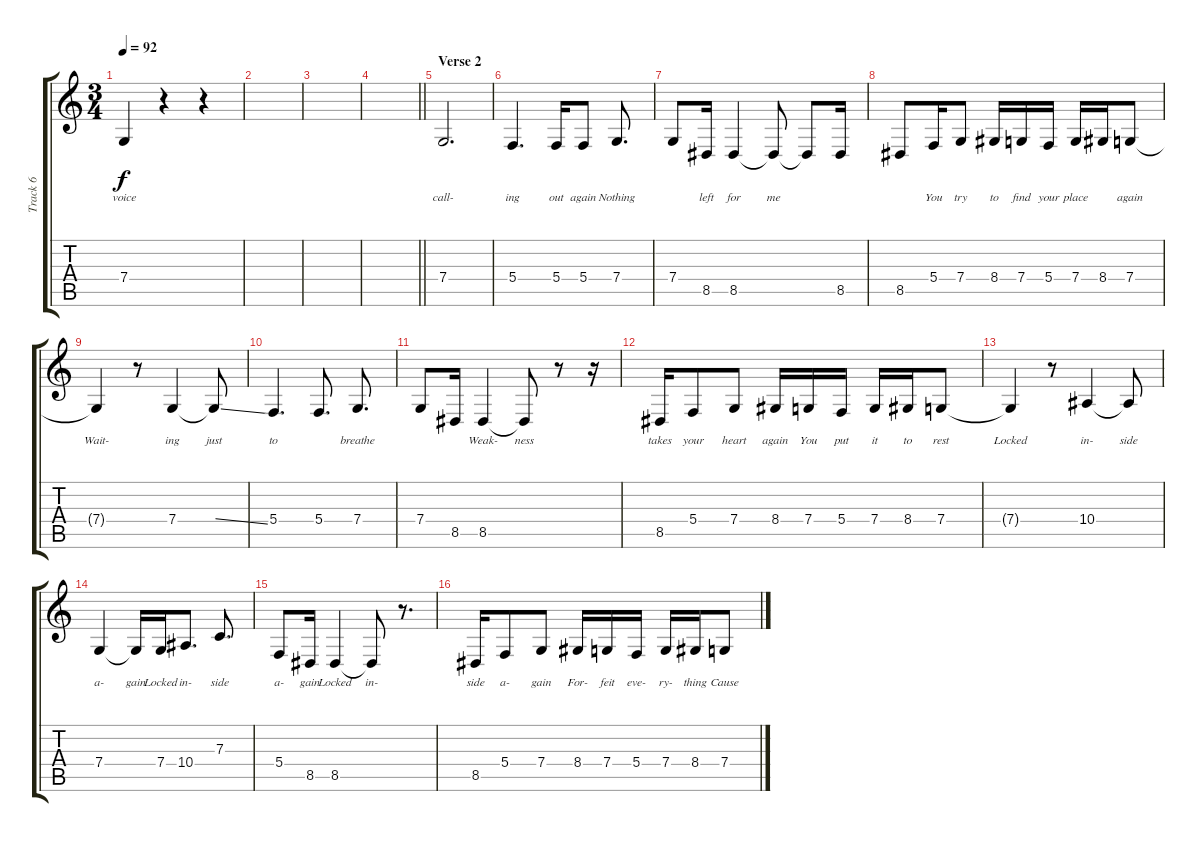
\track ("Track 6" "Track 6") {instrument clarinet}
\staff {score tabs}
\tuning (D4 A3 F3 C3 G2 C2) {hide}
\ts (3 4)
\tempo 92
\clef g2
\ks c
7.4{t}.4{lyrics (0 "voice") lyrics (1 "") lyrics (2 "") lyrics (3 "") lyrics (4 "") dy f} r.4 r.4 |
|
|
\barLineRight lightlight
|
\section ("" "Verse 2")
7.4.2{d lyrics (0 "call-") lyrics (1 "") lyrics (2 "") lyrics (3 "") lyrics (4 "")} |
5.4.4{d lyrics (0 "ing") lyrics (1 "") lyrics (2 "") lyrics (3 "") lyrics (4 "")} 5.4.16{lyrics (0 "out") lyrics (1 "") lyrics (2 "") lyrics (3 "") lyrics (4 "")} 5.4.8{lyrics (0 "again") lyrics (1 "") lyrics (2 "") lyrics (3 "") lyrics (4 "")} 7.4.8{d lyrics (0 "Nothing") lyrics (1 "") lyrics (2 "") lyrics (3 "") lyrics (4 "")} |
7.4.8{lyrics (0 "") lyrics (1 "") lyrics (2 "") lyrics (3 "") lyrics (4 "")} 8.5.16{lyrics (0 "left") lyrics (1 "") lyrics (2 "") lyrics (3 "") lyrics (4 "")} 8.5.4{lyrics (0 "for") lyrics (1 "") lyrics (2 "") lyrics (3 "") lyrics (4 "")} 8.5{t}.8{lyrics (0 "me") lyrics (1 "") lyrics (2 "") lyrics (3 "") lyrics (4 "")} 8.5{t}.8{lyrics (0 "") lyrics (1 "") lyrics (2 "") lyrics (3 "") lyrics (4 "")} 8.5.16{lyrics (0 "") lyrics (1 "") lyrics (2 "") lyrics (3 "") lyrics (4 "")} |
8.5.8{lyrics (0 "") lyrics (1 "") lyrics (2 "") lyrics (3 "") lyrics (4 "")} 5.4.16{lyrics (0 "You") lyrics (1 "") lyrics (2 "") lyrics (3 "") lyrics (4 "")} 7.4.8{lyrics (0 "try") lyrics (1 "") lyrics (2 "") lyrics (3 "") lyrics (4 "")} 8.4.16{lyrics (0 "to") lyrics (1 "") lyrics (2 "") lyrics (3 "") lyrics (4 "")} 7.4.16{lyrics (0 "find") lyrics (1 "") lyrics (2 "") lyrics (3 "") lyrics (4 "")} 5.4.16{lyrics (0 "your") lyrics (1 "") lyrics (2 "") lyrics (3 "") lyrics (4 "")} 7.4.16{lyrics (0 "place") lyrics (1 "") lyrics (2 "") lyrics (3 "") lyrics (4 "")} 8.4.16{lyrics (0 "") lyrics (1 "") lyrics (2 "") lyrics (3 "") lyrics (4 "")} 7.4.8{lyrics (0 "again") lyrics (1 "") lyrics (2 "") lyrics (3 "") lyrics (4 "")} |
7.4{t}.4{lyrics (0 "Wait-") lyrics (1 "") lyrics (2 "") lyrics (3 "") lyrics (4 "")} r.8 7.4.4{lyrics (0 "ing") lyrics (1 "") lyrics (2 "") lyrics (3 "") lyrics (4 "")} 7.4{ss t}.8{lyrics (0 "just") lyrics (1 "") lyrics (2 "") lyrics (3 "") lyrics (4 "")} |
5.4.4{d lyrics (0 "to") lyrics (1 "") lyrics (2 "") lyrics (3 "") lyrics (4 "")} 5.4.8{d lyrics (0 "") lyrics (1 "") lyrics (2 "") lyrics (3 "") lyrics (4 "")} 7.4.8{d lyrics (0 "breathe") lyrics (1 "") lyrics (2 "") lyrics (3 "") lyrics (4 "")} |
7.4.8{lyrics (0 "") lyrics (1 "") lyrics (2 "") lyrics (3 "") lyrics (4 "")} 8.5.16{lyrics (0 "") lyrics (1 "") lyrics (2 "") lyrics (3 "") lyrics (4 "")} 8.5.4{lyrics (0 "Weak-") lyrics (1 "") lyrics (2 "") lyrics (3 "") lyrics (4 "")} 8.5{t}.8{lyrics (0 "ness") lyrics (1 "") lyrics (2 "") lyrics (3 "") lyrics (4 "")} r.8 r.16 |
8.5.16{lyrics (0 "takes") lyrics (1 "") lyrics (2 "") lyrics (3 "") lyrics (4 "")} 5.4.8{lyrics (0 "your") lyrics (1 "") lyrics (2 "") lyrics (3 "") lyrics (4 "")} 7.4.8{lyrics (0 "heart") lyrics (1 "") lyrics (2 "") lyrics (3 "") lyrics (4 "")} 8.4.16{lyrics (0 "again") lyrics (1 "") lyrics (2 "") lyrics (3 "") lyrics (4 "")} 7.4.16{lyrics (0 "You") lyrics (1 "") lyrics (2 "") lyrics (3 "") lyrics (4 "")} 5.4.16{lyrics (0 "put") lyrics (1 "") lyrics (2 "") lyrics (3 "") lyrics (4 "")} 7.4.16{lyrics (0 "it") lyrics (1 "") lyrics (2 "") lyrics (3 "") lyrics (4 "")} 8.4.16{lyrics (0 "to") lyrics (1 "") lyrics (2 "") lyrics (3 "") lyrics (4 "")} 7.4.8{lyrics (0 "rest") lyrics (1 "") lyrics (2 "") lyrics (3 "") lyrics (4 "")} |
7.4{t}.4{lyrics (0 "Locked") lyrics (1 "") lyrics (2 "") lyrics (3 "") lyrics (4 "")} r.8 10.4.4{lyrics (0 "in-") lyrics (1 "") lyrics (2 "") lyrics (3 "") lyrics (4 "")} 10.4{t}.8{lyrics (0 "side") lyrics (1 "") lyrics (2 "") lyrics (3 "") lyrics (4 "")} |
7.4.4{lyrics (0 "a-") lyrics (1 "") lyrics (2 "") lyrics (3 "") lyrics (4 "")} 7.4{t}.16{lyrics (0 "gain") lyrics (1 "") lyrics (2 "") lyrics (3 "") lyrics (4 "")} 7.4.16{lyrics (0 "Locked") lyrics (1 "") lyrics (2 "") lyrics (3 "") lyrics (4 "")} 10.4.8{d lyrics (0 "in-") lyrics (1 "") lyrics (2 "") lyrics (3 "") lyrics (4 "")} 7.3.8{d lyrics (0 "side") lyrics (1 "") lyrics (2 "") lyrics (3 "") lyrics (4 "")} |
5.4.8{lyrics (0 "a-") lyrics (1 "") lyrics (2 "") lyrics (3 "") lyrics (4 "")} 8.5.16{lyrics (0 "gain") lyrics (1 "") lyrics (2 "") lyrics (3 "") lyrics (4 "")} 8.5.4{lyrics (0 "Locked") lyrics (1 "") lyrics (2 "") lyrics (3 "") lyrics (4 "")} 8.5{t}.8{lyrics (0 "in-") lyrics (1 "") lyrics (2 "") lyrics (3 "") lyrics (4 "")} r.8{d} |
8.5.16{lyrics (0 "side") lyrics (1 "") lyrics (2 "") lyrics (3 "") lyrics (4 "")} 5.4.8{lyrics (0 "a-") lyrics (1 "") lyrics (2 "") lyrics (3 "") lyrics (4 "")} 7.4.8{lyrics (0 "gain") lyrics (1 "") lyrics (2 "") lyrics (3 "") lyrics (4 "")} 8.4.16{lyrics (0 "For-") lyrics (1 "") lyrics (2 "") lyrics (3 "") lyrics (4 "")} 7.4.16{lyrics (0 "feit") lyrics (1 "") lyrics (2 "") lyrics (3 "") lyrics (4 "")} 5.4.16{lyrics (0 "eve-") lyrics (1 "") lyrics (2 "") lyrics (3 "") lyrics (4 "")} 7.4.16{lyrics (0 "ry-") lyrics (1 "") lyrics (2 "") lyrics (3 "") lyrics (4 "")} 8.4.16{lyrics (0 "thing") lyrics (1 "") lyrics (2 "") lyrics (3 "") lyrics (4 "")} 7.4.8{lyrics (0 "Cause") lyrics (1 "") lyrics (2 "") lyrics (3 "") lyrics (4 "")}
